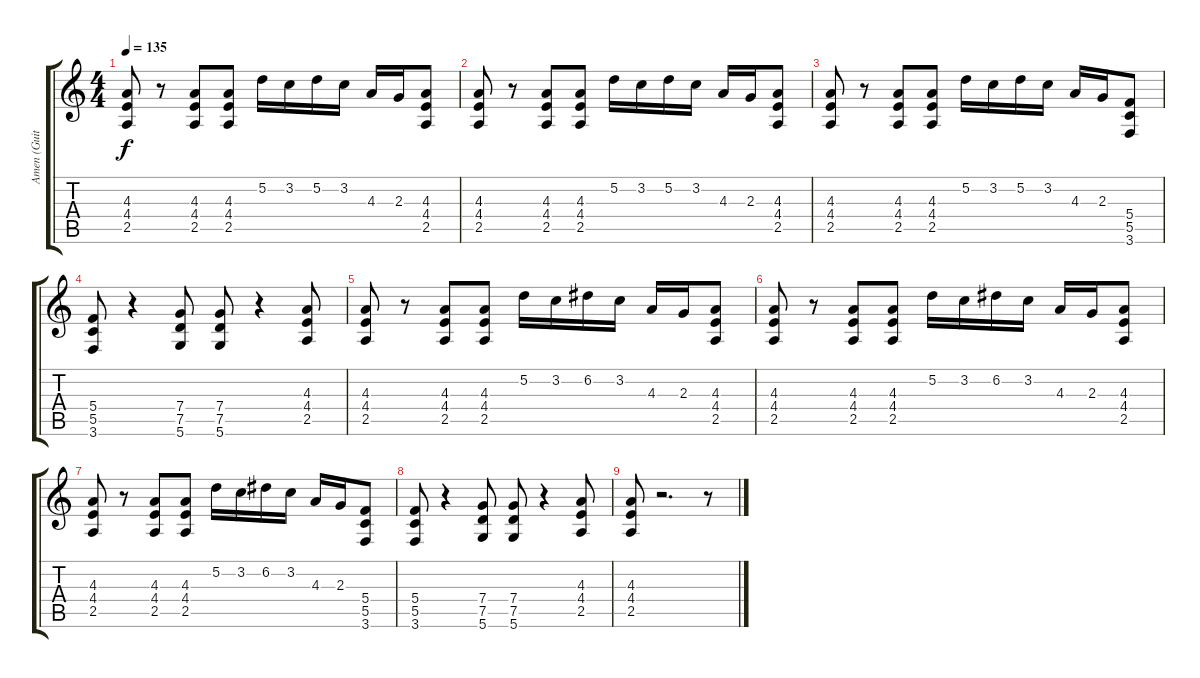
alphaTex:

\track ("Amen (Guitar)" "Amen (Guit") {instrument distortionguitar}
\staff {score tabs}
\tuning (D4 A3 F3 C3 G2 D2) {hide}
\ts (4 4)
\tempo 135
\clef g2
\ks c
(4.3 4.4 2.5).8{dy f} r.8 (4.3 4.4 2.5).8 (4.3 4.4 2.5).8 5.2.16 3.2.16 5.2.16 3.2.16 4.3.16 2.3.16 (4.3 4.4 2.5).8 |
(4.3 4.4 2.5).8 r.8 (4.3 4.4 2.5).8 (4.3 4.4 2.5).8 5.2.16 3.2.16 5.2.16 3.2.16 4.3.16 2.3.16 (4.3 4.4 2.5).8 |
(4.3 4.4 2.5).8 r.8 (4.3 4.4 2.5).8 (4.3 4.4 2.5).8 5.2.16 3.2.16 5.2.16 3.2.16 4.3.16 2.3.16 (5.4 5.5 3.6).8 |
(5.4 5.5 3.6).8 r.4 (7.4 7.5 5.6).8 (7.4 7.5 5.6).8 r.4 (4.3 4.4 2.5).8 |
(4.3 4.4 2.5).8 r.8 (4.3 4.4 2.5).8 (4.3 4.4 2.5).8 5.2.16 3.2.16 6.2.16 3.2.16 4.3.16 2.3.16 (4.3 4.4 2.5).8 |
(4.3 4.4 2.5).8 r.8 (4.3 4.4 2.5).8 (4.3 4.4 2.5).8 5.2.16 3.2.16 6.2.16 3.2.16 4.3.16 2.3.16 (4.3 4.4 2.5).8 |
(4.3 4.4 2.5).8 r.8 (4.3 4.4 2.5).8 (4.3 4.4 2.5).8 5.2.16 3.2.16 6.2.16 3.2.16 4.3.16 2.3.16 (5.4 5.5 3.6).8 |
(5.4 5.5 3.6).8 r.4 (7.4 7.5 5.6).8 (7.4 7.5 5.6).8 r.4 (4.3 4.4 2.5).8 |
(4.3 4.4 2.5).8 r.2{d} r.8
